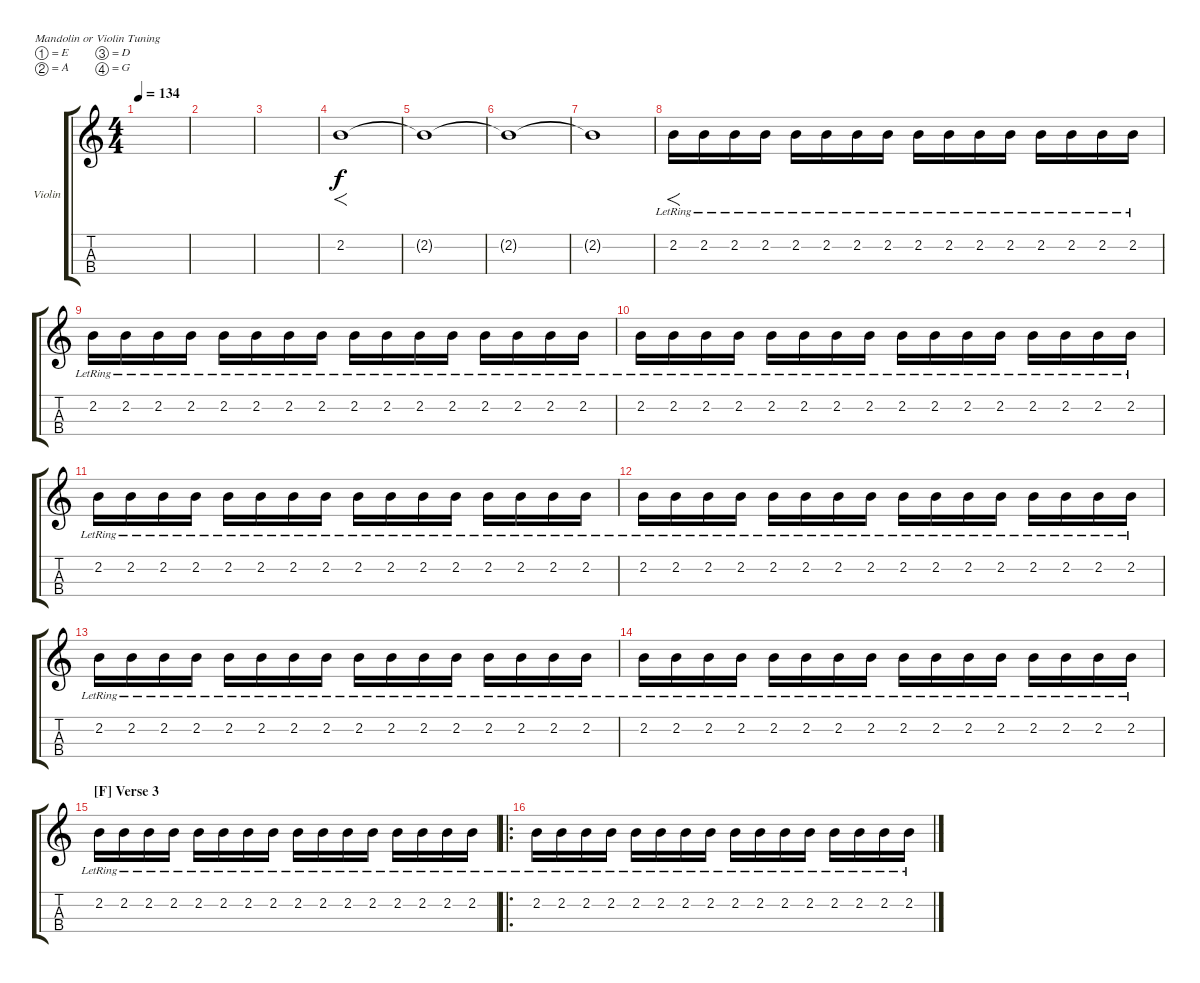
\defaultSystemsLayout 4
\bracketExtendMode groupsimilarinstruments
\firstSystemTrackNameOrientation horizontal
\otherSystemsTrackNameOrientation horizontal
\track ("Violin" "Violin") {instrument violin}
\staff {score tabs}
\tuning (E5 A4 D4 G3)
\ts (4 4)
\tempo 134
\clef g2
\ks c
|
|
|
2.2.1{f} |
2.2{t}.1 |
2.2{t}.1 |
2.2{t}.1 |
2.2{lr}.16{f} 2.2{lr}.16 2.2{lr}.16 2.2{lr}.16 2.2{lr}.16 2.2{lr}.16 2.2{lr}.16 2.2{lr}.16 2.2{lr}.16 2.2{lr}.16 2.2{lr}.16 2.2{lr}.16 2.2{lr}.16 2.2{lr}.16 2.2{lr}.16 2.2{lr}.16 |
2.2{lr}.16 2.2{lr}.16 2.2{lr}.16 2.2{lr}.16 2.2{lr}.16 2.2{lr}.16 2.2{lr}.16 2.2{lr}.16 2.2{lr}.16 2.2{lr}.16 2.2{lr}.16 2.2{lr}.16 2.2{lr}.16 2.2{lr}.16 2.2{lr}.16 2.2{lr}.16 |
2.2{lr}.16 2.2{lr}.16 2.2{lr}.16 2.2{lr}.16 2.2{lr}.16 2.2{lr}.16 2.2{lr}.16 2.2{lr}.16 2.2{lr}.16 2.2{lr}.16 2.2{lr}.16 2.2{lr}.16 2.2{lr}.16 2.2{lr}.16 2.2{lr}.16 2.2{lr}.16 |
2.2{lr}.16 2.2{lr}.16 2.2{lr}.16 2.2{lr}.16 2.2{lr}.16 2.2{lr}.16 2.2{lr}.16 2.2{lr}.16 2.2{lr}.16 2.2{lr}.16 2.2{lr}.16 2.2{lr}.16 2.2{lr}.16 2.2{lr}.16 2.2{lr}.16 2.2{lr}.16 |
2.2{lr}.16 2.2{lr}.16 2.2{lr}.16 2.2{lr}.16 2.2{lr}.16 2.2{lr}.16 2.2{lr}.16 2.2{lr}.16 2.2{lr}.16 2.2{lr}.16 2.2{lr}.16 2.2{lr}.16 2.2{lr}.16 2.2{lr}.16 2.2{lr}.16 2.2{lr}.16 |
2.2{lr}.16 2.2{lr}.16 2.2{lr}.16 2.2{lr}.16 2.2{lr}.16 2.2{lr}.16 2.2{lr}.16 2.2{lr}.16 2.2{lr}.16 2.2{lr}.16 2.2{lr}.16 2.2{lr}.16 2.2{lr}.16 2.2{lr}.16 2.2{lr}.16 2.2{lr}.16 |
2.2{lr}.16 2.2{lr}.16 2.2{lr}.16 2.2{lr}.16 2.2{lr}.16 2.2{lr}.16 2.2{lr}.16 2.2{lr}.16 2.2{lr}.16 2.2{lr}.16 2.2{lr}.16 2.2{lr}.16 2.2{lr}.16 2.2{lr}.16 2.2{lr}.16 2.2{lr}.16 |
\section ("F" "Verse 3")
2.2{lr}.16 2.2{lr}.16 2.2{lr}.16 2.2{lr}.16 2.2{lr}.16 2.2{lr}.16 2.2{lr}.16 2.2{lr}.16 2.2{lr}.16 2.2{lr}.16 2.2{lr}.16 2.2{lr}.16 2.2{lr}.16 2.2{lr}.16 2.2{lr}.16 2.2{lr}.16 |
\ro
2.2{lr}.16 2.2{lr}.16 2.2{lr}.16 2.2{lr}.16 2.2{lr}.16 2.2{lr}.16 2.2{lr}.16 2.2{lr}.16 2.2{lr}.16 2.2{lr}.16 2.2{lr}.16 2.2{lr}.16 2.2{lr}.16 2.2{lr}.16 2.2{lr}.16 2.2{lr}.16
